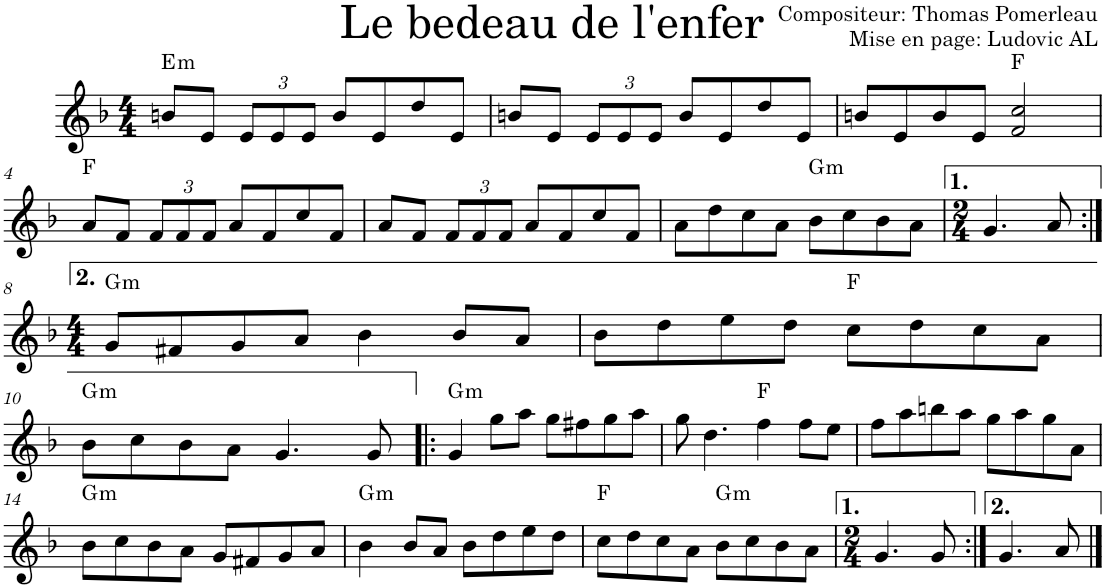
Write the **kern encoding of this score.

**kern	**harte
*part1	*part1
*staff1	*
*I"Violon	*
*I'Vln.	*
*clefG2	*
*k[b-]	*
*M4/4	*
=1	=1
!	!LO:H:kt=m
8bn/L	E:min
8e/J	.
*Xbrackettup	*
12e/L	.
12e/	.
12e/J	.
8b/L	.
8e/	.
8dd/	.
8e/J	.
=2	=2
8bn/L	.
8e/J	.
12e/L	.
12e/	.
12e/J	.
8b/L	.
8e/	.
8dd/	.
8e/J	.
=3	=3
8bn/L	.
8e/	.
8b/	.
8e/J	.
2f/ 2cc/	F:maj
!!LO:LB:g=z
=4	=4
8a/L	F:maj
8f/J	.
12f/L	.
12f/	.
12f/J	.
8a/L	.
8f/	.
8cc/	.
8f/J	.
=5	=5
8a/L	.
8f/J	.
12f/L	.
12f/	.
12f/J	.
8a/L	.
8f/	.
8cc/	.
8f/J	.
=6	=6
8a\L	.
8dd\	.
8cc\	.
8a\J	.
!	!LO:H:kt=m
8b-\L	G:min
8cc\	.
8b-\	.
8a\J	.
=7	=7
*M2/4	*
4.g/	.
8a/	.
!!LO:LB:g=z
=8:|!	=8:|!
*M4/4	*
!	!LO:H:kt=m
8g/L	G:min
8f#X/	.
8g/	.
8a/J	.
4b-\	.
8b-/L	.
8a/J	.
=9	=9
8b-\L	.
8dd\	.
8ee\	.
8dd\J	.
8cc\L	F:maj
8dd\	.
8cc\	.
8a\J	.
!!LO:LB:g=z
=10	=10
!	!LO:H:kt=m
8b-\L	G:min
8cc\	.
8b-\	.
8a\J	.
4.g/	.
8g/	.
=11!|:	=11!|:
!	!LO:H:kt=m
4g/	G:min
8gg\L	.
8aa\J	.
8gg\L	.
8ff#X\	.
8gg\	.
8aa\J	.
=12	=12
8gg\	.
4.dd\	.
4ff\	F:maj
8ff\L	.
8ee\J	.
=13	=13
8ff\L	.
8aa\	.
8bbn\	.
8aa\J	.
8gg\L	.
8aa\	.
8gg\	.
8a\J	.
!!LO:LB:g=z
=14	=14
!	!LO:H:kt=m
8b-\L	G:min
8cc\	.
8b-\	.
8a\J	.
8g/L	.
8f#X/	.
8g/	.
8a/J	.
=15	=15
!	!LO:H:kt=m
4b-\	G:min
8b-/L	.
8a/J	.
8b-\L	.
8dd\	.
8ee\	.
8dd\J	.
=16	=16
8cc\L	F:maj
8dd\	.
8cc\	.
8a\J	.
!	!LO:H:kt=m
8b-\L	G:min
8cc\	.
8b-\	.
8a\J	.
=17	=17
*M2/4	*
4.g/	.
8g/	.
=18:|!	=18:|!
4.g/	.
8a/	.
==	==
*-	*-
